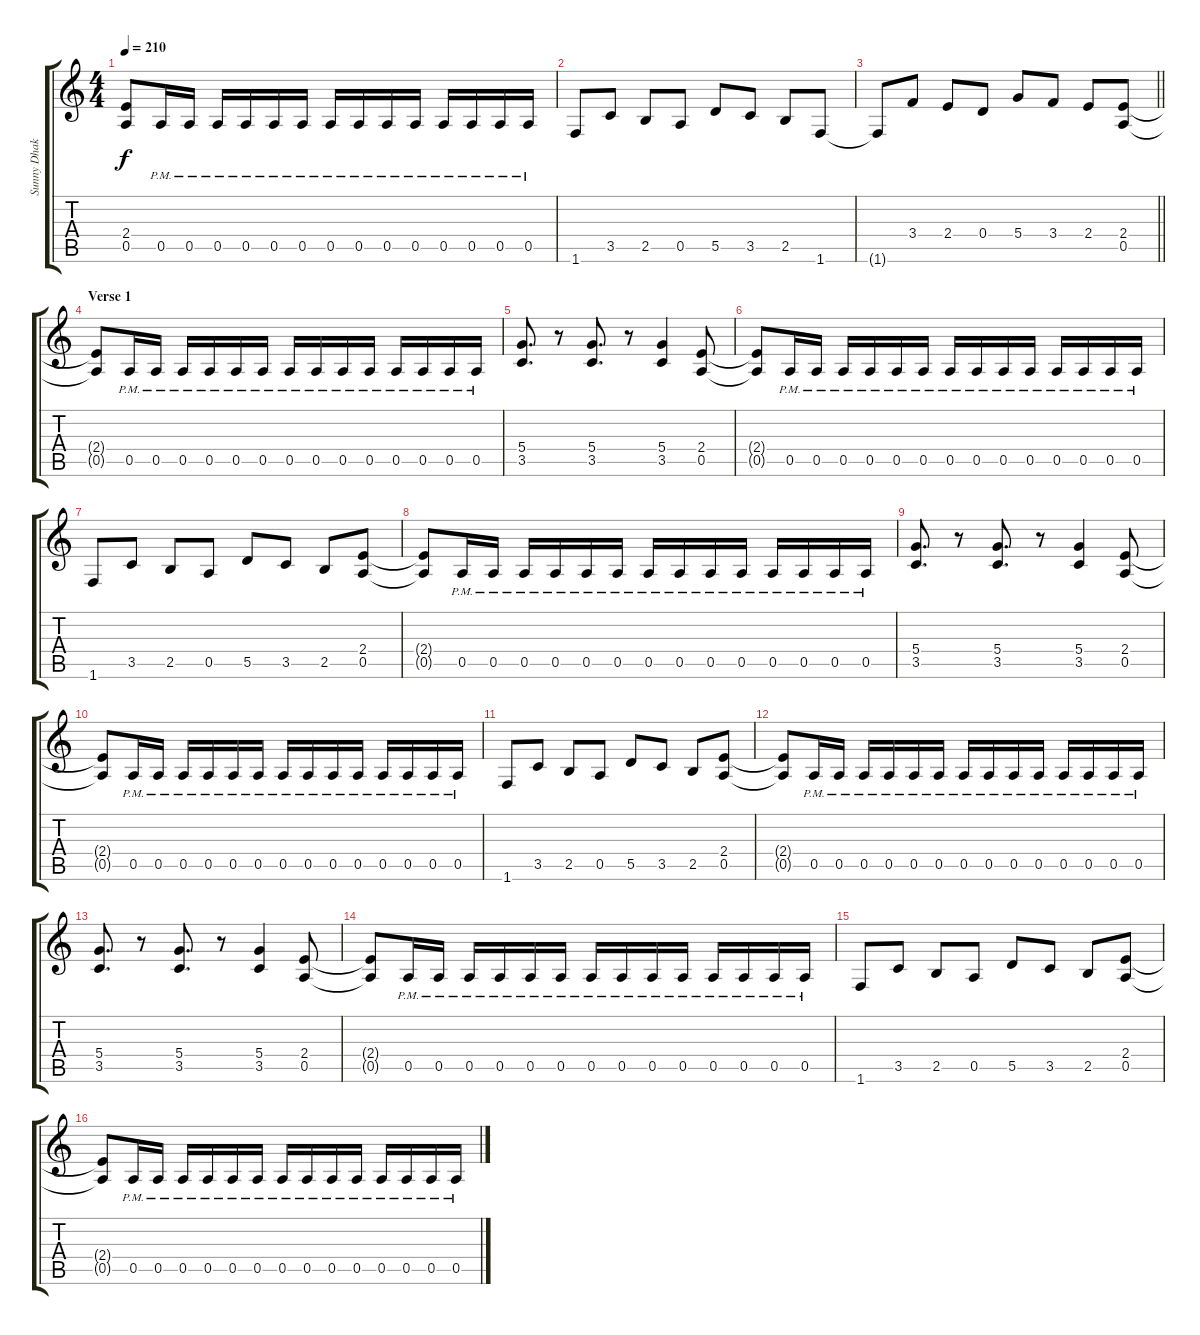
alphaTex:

\track ("Sunny Dhak" "Sunny Dhak") {instrument distortionguitar}
\staff {score tabs}
\tuning (E4 B3 G3 D3 A2 E2) {hide}
\ts (4 4)
\tempo 210
\clef g2
\ks c
(2.4{t} 0.5{t}).8{dy f} 0.5{pm}.16 0.5{pm}.16 0.5{pm}.16 0.5{pm}.16 0.5{pm}.16 0.5{pm}.16 0.5{pm}.16 0.5{pm}.16 0.5{pm}.16 0.5{pm}.16 0.5{pm}.16 0.5{pm}.16 0.5{pm}.16 0.5{pm}.16 |
1.6.8 3.5.8 2.5.8 0.5.8 5.5.8 3.5.8 2.5.8 1.6.8 |
\barLineRight lightlight
1.6{t}.8 3.4.8 2.4.8 0.4.8 5.4.8 3.4.8 2.4.8 (2.4 0.5).8 |
\section ("" "Verse 1")
(2.4{t} 0.5{t}).8 0.5{pm}.16 0.5{pm}.16 0.5{pm}.16 0.5{pm}.16 0.5{pm}.16 0.5{pm}.16 0.5{pm}.16 0.5{pm}.16 0.5{pm}.16 0.5{pm}.16 0.5{pm}.16 0.5{pm}.16 0.5{pm}.16 0.5{pm}.16 |
(5.4 3.5).8{d} r.8 (5.4 3.5).8{d} r.8 (5.4 3.5).4 (2.4 0.5).8 |
(2.4{t} 0.5{t}).8 0.5{pm}.16 0.5{pm}.16 0.5{pm}.16 0.5{pm}.16 0.5{pm}.16 0.5{pm}.16 0.5{pm}.16 0.5{pm}.16 0.5{pm}.16 0.5{pm}.16 0.5{pm}.16 0.5{pm}.16 0.5{pm}.16 0.5{pm}.16 |
1.6.8 3.5.8 2.5.8 0.5.8 5.5.8 3.5.8 2.5.8 (2.4 0.5).8 |
(2.4{t} 0.5{t}).8 0.5{pm}.16 0.5{pm}.16 0.5{pm}.16 0.5{pm}.16 0.5{pm}.16 0.5{pm}.16 0.5{pm}.16 0.5{pm}.16 0.5{pm}.16 0.5{pm}.16 0.5{pm}.16 0.5{pm}.16 0.5{pm}.16 0.5{pm}.16 |
(5.4 3.5).8{d} r.8 (5.4 3.5).8{d} r.8 (5.4 3.5).4 (2.4 0.5).8 |
(2.4{t} 0.5{t}).8 0.5{pm}.16 0.5{pm}.16 0.5{pm}.16 0.5{pm}.16 0.5{pm}.16 0.5{pm}.16 0.5{pm}.16 0.5{pm}.16 0.5{pm}.16 0.5{pm}.16 0.5{pm}.16 0.5{pm}.16 0.5{pm}.16 0.5{pm}.16 |
1.6.8 3.5.8 2.5.8 0.5.8 5.5.8 3.5.8 2.5.8 (2.4 0.5).8 |
(2.4{t} 0.5{t}).8 0.5{pm}.16 0.5{pm}.16 0.5{pm}.16 0.5{pm}.16 0.5{pm}.16 0.5{pm}.16 0.5{pm}.16 0.5{pm}.16 0.5{pm}.16 0.5{pm}.16 0.5{pm}.16 0.5{pm}.16 0.5{pm}.16 0.5{pm}.16 |
(5.4 3.5).8{d} r.8 (5.4 3.5).8{d} r.8 (5.4 3.5).4 (2.4 0.5).8 |
(2.4{t} 0.5{t}).8 0.5{pm}.16 0.5{pm}.16 0.5{pm}.16 0.5{pm}.16 0.5{pm}.16 0.5{pm}.16 0.5{pm}.16 0.5{pm}.16 0.5{pm}.16 0.5{pm}.16 0.5{pm}.16 0.5{pm}.16 0.5{pm}.16 0.5{pm}.16 |
1.6.8 3.5.8 2.5.8 0.5.8 5.5.8 3.5.8 2.5.8 (2.4 0.5).8 |
(2.4{t} 0.5{t}).8 0.5{pm}.16 0.5{pm}.16 0.5{pm}.16 0.5{pm}.16 0.5{pm}.16 0.5{pm}.16 0.5{pm}.16 0.5{pm}.16 0.5{pm}.16 0.5{pm}.16 0.5{pm}.16 0.5{pm}.16 0.5{pm}.16 0.5{pm}.16
